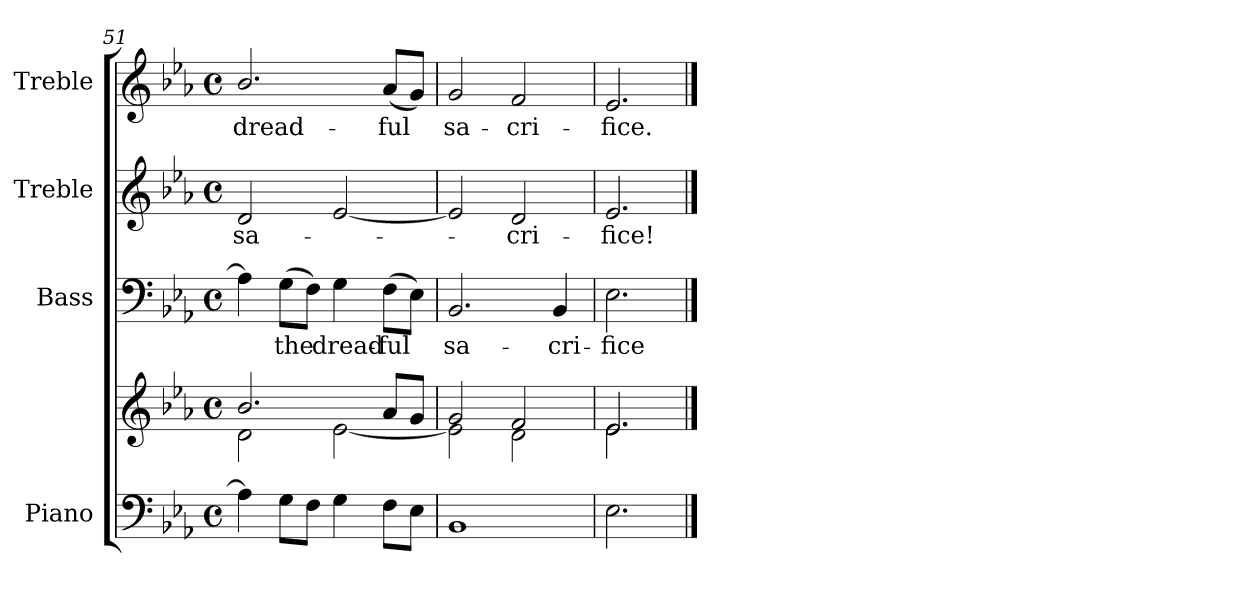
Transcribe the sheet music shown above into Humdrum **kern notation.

**kern	**kern	**kern	**text	**kern	**text	**kern	**text
*part4	*part4	*part3	*part3	*part2	*part2	*part1	*part1
*staff5	*staff4	*staff3	*staff3	*staff2	*staff2	*staff1	*staff1
*I"Piano	*	*I"Bass	*	*I"Treble	*	*I"Treble	*
*I'Pno.	*	*I'B.	*	*I'Tr.	*	*I'Tr.	*
*clefF4	*clefG2	*clefF4	*	*clefG2	*	*clefG2	*
*k[b-e-a-]	*k[b-e-a-]	*k[b-e-a-]	*	*k[b-e-a-]	*	*k[b-e-a-]	*
*E-:	*E-:	*E-:	*	*E-:	*	*E-:	*
*M4/4	*M4/4	*M4/4	*	*M4/4	*	*M4/4	*
*met(c)	*met(c)	*met(c)	*	*met(c)	*	*met(c)	*
=51	=51	=51	=51	=51	=51	=51	=51
*	*^	*	*	*	*	*	*
!	!	!	!	!	!	!LO:LY:b:color=#000000	!	!
!	!	!	!	!	!	!	!	!LO:LY:b:color=#000000
4A-i\]	2.b-i/	2di\	4A-i\]	.	2di/	sa-	2.b-i/	dread-
!	!	!	!	!LO:LY:b:color=#000000	!	!	!	!
8Gi\L	.	.	(8Gi\L	the	.	.	.	.
8Fi\J	.	.	8Fi\J)	.	.	.	.	.
!	!	!	!	!LO:LY:b:color=#000000	!	!	!	!
4Gi\	.	[2e-i\	4Gi\	dread-	[2e-i/	.	.	.
!	!	!	!	!LO:LY:b:color=#000000	!	!	!	!
!	!	!	!	!	!	!	!	!LO:LY:b:color=#000000
8Fi\L	8a-i/L	.	(8Fi\L	-ful	.	.	(8a-i/L	-ful
8E-i\J	8gi/J	.	8E-i\J)	.	.	.	8gi/J)	.
=52	=52	=52	=52	=52	=52	=52	=52	=52
!	!	!	!	!LO:LY:b:color=#000000	!	!	!	!
!	!	!	!	!	!	!	!	!LO:LY:b:color=#000000
1BB-i	2gi/	2e-i\]	2.BB-i/	sa-	2e-i/]	.	2gi/	sa-
!	!	!	!	!	!	!LO:LY:b:color=#000000	!	!
!	!	!	!	!	!	!	!	!LO:LY:b:color=#000000
.	2fi/	2di\	.	.	2di/	-cri-	2fi/	-cri-
!	!	!	!	!LO:LY:b:color=#000000	!	!	!	!
.	.	.	4BB-i/	-cri-	.	.	.	.
=53	=53	=53	=53	=53	=53	=53	=53	=53
!	!	!	!	!LO:LY:b:color=#000000	!	!	!	!
!	!	!	!	!	!	!LO:LY:b:color=#000000	!	!
!	!	!	!	!	!	!	!	!LO:LY:b:color=#000000
2.E-i\	2.e-i/	2.e-i\	2.E-i\	-fice	2.e-i/	-fice!	2.e-i/	-fice.
*	*v	*v	*	*	*	*	*	*
==	==	==	==	==	==	==	==
*-	*-	*-	*-	*-	*-	*-	*-
